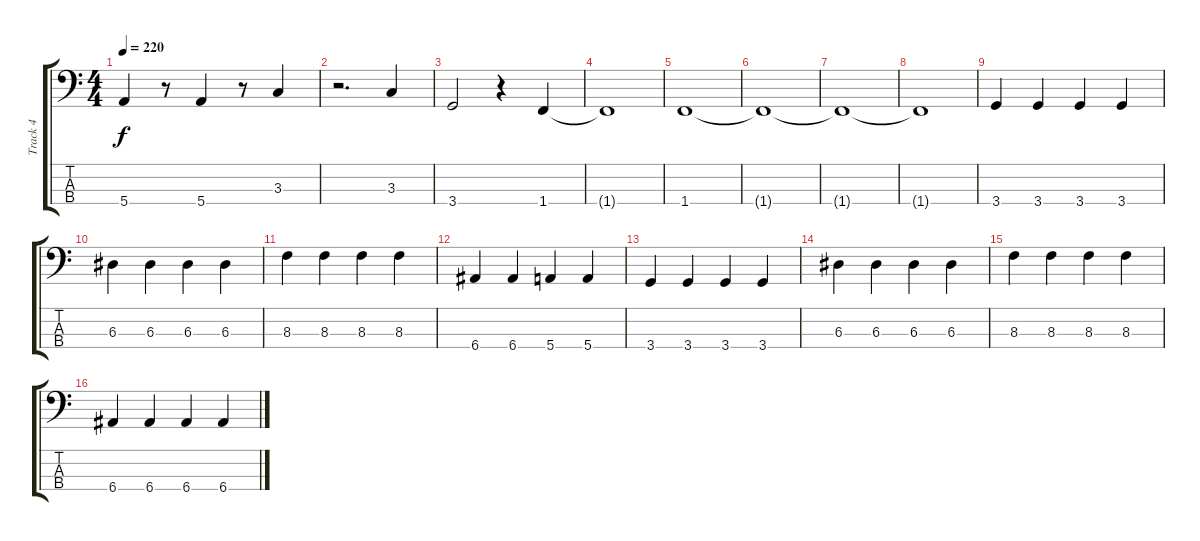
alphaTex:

\track ("Track 4" "Track 4") {instrument electricbassfinger}
\staff {score tabs}
\tuning (G2 D2 A1 E1) {hide}
\ts (4 4)
\tempo 220
\clef f4
\ks c
5.4.4{dy f} r.8 5.4.4 r.8 3.3.4 |
r.2{d} 3.3.4 |
3.4.2 r.4 1.4.4 |
1.4{t}.1 |
1.4.1 |
1.4{t}.1 |
1.4{t}.1 |
1.4{t}.1 |
3.4.4 3.4.4 3.4.4 3.4.4 |
6.3.4 6.3.4 6.3.4 6.3.4 |
8.3.4 8.3.4 8.3.4 8.3.4 |
6.4.4 6.4.4 5.4.4 5.4.4 |
3.4.4 3.4.4 3.4.4 3.4.4 |
6.3.4 6.3.4 6.3.4 6.3.4 |
8.3.4 8.3.4 8.3.4 8.3.4 |
6.4.4 6.4.4 6.4.4 6.4.4
